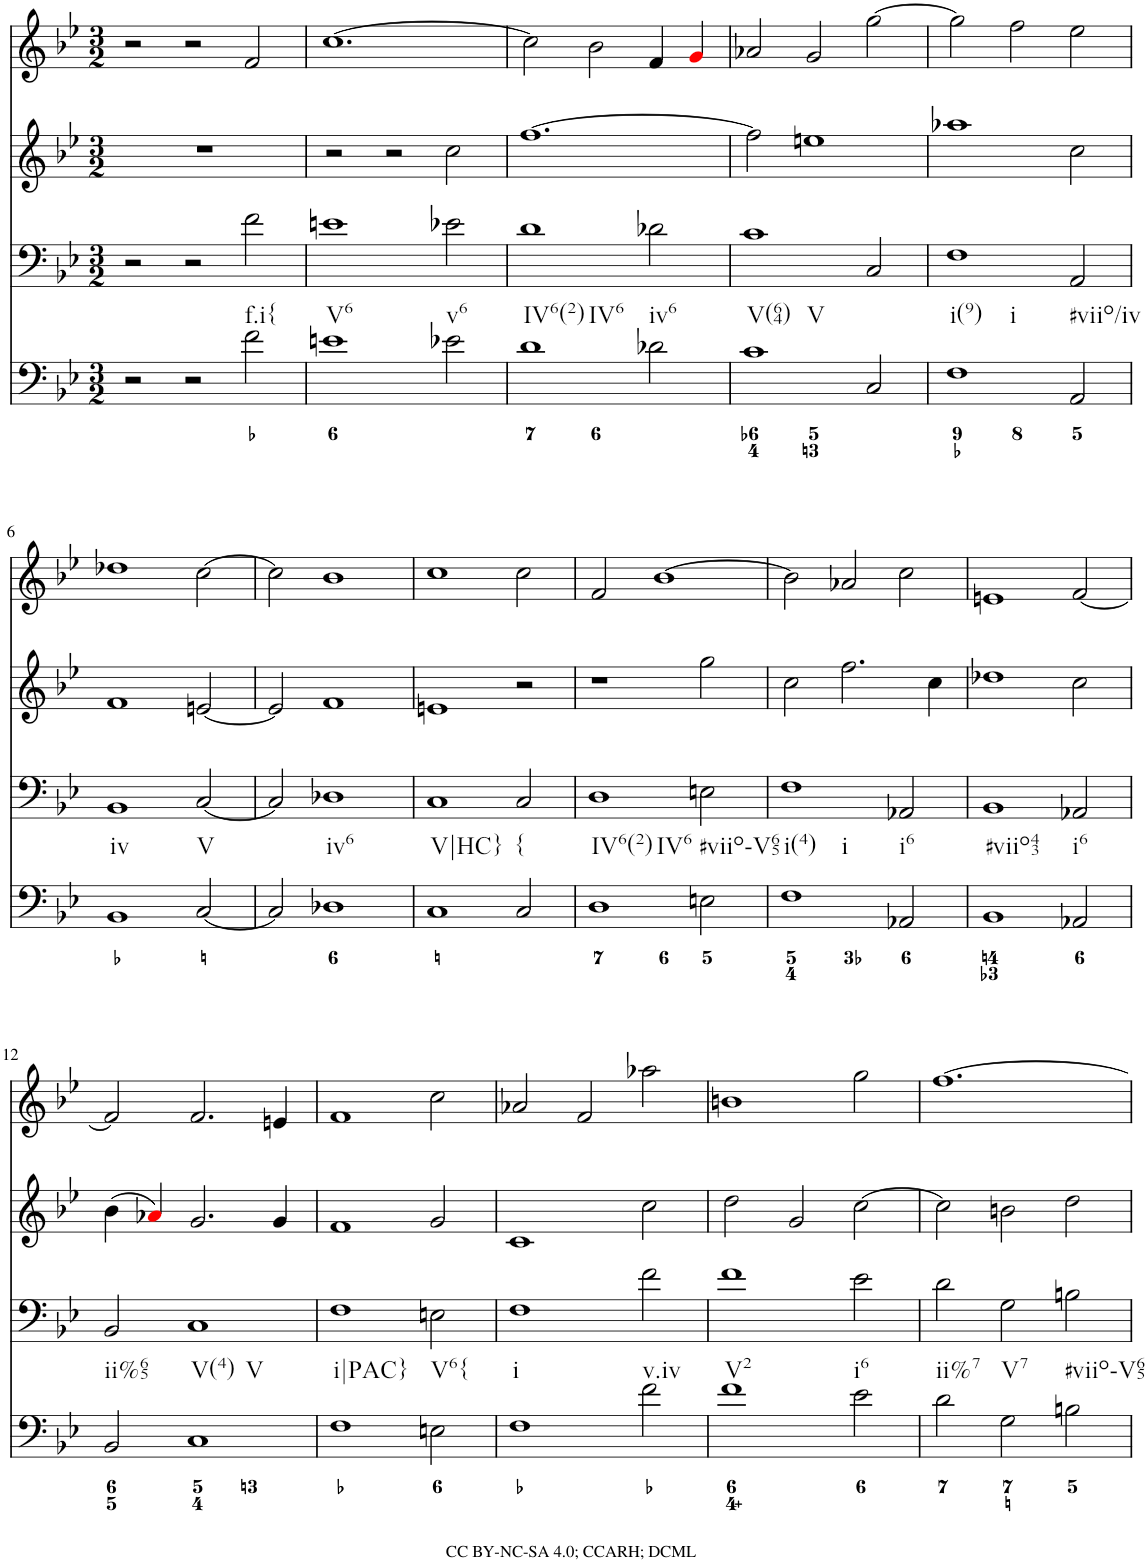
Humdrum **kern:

**kern	**kern	**kern	**kern
*part4	*part3	*part2	*part1
*staff4	*staff3	*staff2	*staff1
*I"Piano	*I"Piano	*I"Piano	*I"Piano
*I'Pno	*I'Pno	*I'Pno	*I'Pno
*clefF4	*clefF4	*clefG2	*clefG2
*k[b-e-]	*k[b-e-]	*k[b-e-]	*k[b-e-]
*B-:	*B-:	*B-:	*B-:
*M3/2	*M3/2	*M3/2	*M3/2
=1	=1	=1	=1
2r	2r	1.r	2r
2r	2r	.	2r
!	!LO:TX:b:t=f.i{	!	!
2f\	2f\	.	2f/
=2	=2	=2	=2
!	!LO:TX:b:t=V6	!	!
1en	1en	2r	[1.cc
.	.	2r	.
!	!LO:TX:b:t=v6	!	!
2e-X\	2e-X\	2cc\	.
=3	=3	=3	=3
!	!LO:TX:b:t=IV6(2)	!	!
!	!LO:TX:b:t=IV6	!	!
1d	1d	[1.ff	2cc\]
.	.	.	2b-\
!	!LO:TX:b:t=iv6	!	!
2d-X\	2d-X\	.	4f/
.	.	.	4gi/
=4	=4	=4	=4
!	!LO:TX:b:t=V(64)	!	!
!	!LO:TX:b:t=V	!	!
1c	1c	2ff\]	2a-X/
.	.	1een	2g/
2C/	2C/	.	[2gg\
=5	=5	=5	=5
!	!LO:TX:b:t=i(9)	!	!
!	!LO:TX:b:t=i	!	!
1F	1F	1aa-X	2gg\]
.	.	.	2ff\
!	!LO:TX:b:t=#viio/iv	!	!
2AA/	2AA/	2cc\	2ee-\
!!LO:LB:g=z
=6	=6	=6	=6
!	!LO:TX:b:t=iv	!	!
1BB-	1BB-	1f	1dd-X
!	!LO:TX:b:t=V	!	!
[2C/	[2C/	[2en/	[2cc\
=7	=7	=7	=7
2C/]	2C/]	2e/]	2cc\]
!	!LO:TX:b:t=iv6	!	!
1D-X	1D-X	1f	1b-
=8	=8	=8	=8
!	!LO:TX:b:t=V|HC}	!	!
1C	1C	1en	1cc
!	!LO:TX:b:t={	!	!
2C/	2C/	2r	2cc\
=9	=9	=9	=9
!	!LO:TX:b:t=IV6(2)	!	!
!	!LO:TX:b:t=IV6	!	!
1D	1D	1r	2f/
.	.	.	[1b-
!	!LO:TX:b:t=#viio-V65	!	!
2En\	2En\	2gg\	.
=10	=10	=10	=10
!	!LO:TX:b:t=i(4)	!	!
!	!LO:TX:b:t=i	!	!
1F	1F	2cc\	2b-\]
.	.	2.ff\	2a-X/
!	!LO:TX:b:t=i6	!	!
2AA-X/	2AA-X/	.	2cc\
.	.	4cc\	.
=11	=11	=11	=11
!	!LO:TX:b:t=#viio43	!	!
1BB-	1BB-	1dd-X	1en
!	!LO:TX:b:t=i6	!	!
2AA-X/	2AA-X/	2cc\	[2f/
!!LO:LB:g=z
=12	=12	=12	=12
!	!LO:TX:b:t=ii%65	!	!
2BB-/	2BB-/	(4b-\	2f/]
.	.	4a-Xi/)	.
!	!LO:TX:b:t=V(4)	!	!
!	!LO:TX:b:t=V	!	!
1C	1C	2.g/	2.f/
.	.	4g/	4en/
=13	=13	=13	=13
!	!LO:TX:b:t=i|PAC}	!	!
1F	1F	1f	1f
!	!LO:TX:b:t=V6{	!	!
2En\	2En\	2g/	2cc\
=14	=14	=14	=14
!	!LO:TX:b:t=i	!	!
1F	1F	1c	2a-X/
.	.	.	2f/
!	!LO:TX:b:t=v.iv	!	!
2f\	2f\	2cc\	2aa-X\
=15	=15	=15	=15
!	!LO:TX:b:t=V2	!	!
1f	1f	2dd\	1bn
.	.	2g/	.
!	!LO:TX:b:t=i6	!	!
2e-\	2e-\	[2cc\	2gg\
=16	=16	=16	=16
!	!LO:TX:b:t=ii%7	!	!
2d\	2d\	2cc\]	[1.ff
!	!LO:TX:b:t=V7	!	!
2G\	2G\	2bn\	.
!	!LO:TX:b:t=#viio-V65	!	!
2Bn\	2Bn\	2dd\	.
=	=	=	=
*-	*-	*-	*-
